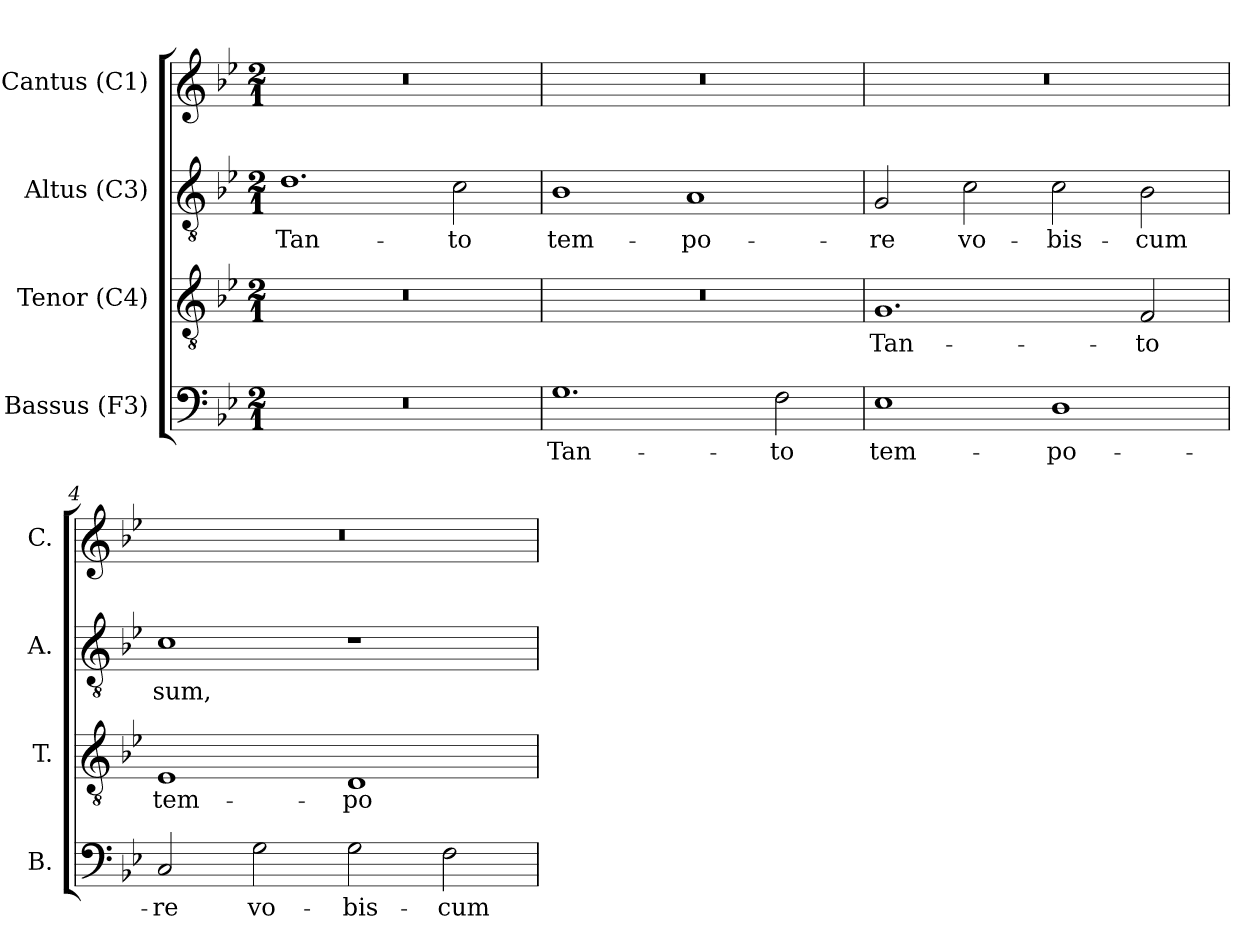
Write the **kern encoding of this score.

**kern	**text	**kern	**text	**kern	**text	**kern
*part4	*part4	*part3	*part3	*part2	*part2	*part1
*staff4	*staff4	*staff3	*staff3	*staff2	*staff2	*staff1
*I"Bassus (F3)	*	*I"Tenor (C4)	*	*I"Altus (C3)	*	*I"Cantus (C1)
*I'B.	*	*I'T.	*	*I'A.	*	*I'C.
!!LO:PB:g=z
*clefF4	*	*clefGv2	*	*clefGv2	*	*clefG2
*	*	*ITrd7c12	*	*ITrd7c12	*	*
*k[b-e-]	*	*k[b-e-]	*	*k[b-e-]	*	*k[b-e-]
*B-:	*	*B-:	*	*B-:	*	*B-:
*M2/1	*	*M2/1	*	*M2/1	*	*M2/1
=1	=1	=1	=1	=1	=1	=1
!LO:N:vis=1	!	!LO:N:vis=1	!	!	!	!
!	!	!	!	!	!LO:LY:b:color=#000000	!LO:N:vis=1
0r	.	0r	.	1.Di	Tan-	0r
!	!	!	!	!	!LO:LY:b:color=#000000	!
.	.	.	.	2Ci\	-to	.
=2	=2	=2	=2	=2	=2	=2
!	!LO:LY:b:color=#000000	!LO:N:vis=1	!	!	!	!
!	!	!	!	!	!LO:LY:b:color=#000000	!LO:N:vis=1
1.Gi	Tan-	0r	.	1BB-i	tem-	0r
!	!	!	!	!	!LO:LY:b:color=#000000	!
.	.	.	.	1AAi	-po-	.
!	!LO:LY:b:color=#000000	!	!	!	!	!
2Fi\	-to	.	.	.	.	.
=3	=3	=3	=3	=3	=3	=3
!	!LO:LY:b:color=#000000	!	!	!	!	!
!	!	!	!LO:LY:b:color=#000000	!	!	!
!	!	!	!	!	!LO:LY:b:color=#000000	!LO:N:vis=1
1E-i	tem-	1.GGi	Tan-	2GGi/	-re	0r
!	!	!	!	!	!LO:LY:b:color=#000000	!
.	.	.	.	2Ci\	vo-	.
!	!LO:LY:b:color=#000000	!	!	!	!	!
!	!	!	!	!	!LO:LY:b:color=#000000	!
1Di	-po-	.	.	2Ci\	-bis-	.
!	!	!	!LO:LY:b:color=#000000	!	!	!
!	!	!	!	!	!LO:LY:b:color=#000000	!
.	.	2FFi/	-to	2BB-i\	-cum	.
=4	=4	=4	=4	=4	=4	=4
!	!LO:LY:b:color=#000000	!	!	!	!	!
!	!	!	!LO:LY:b:color=#000000	!	!	!
!	!	!	!	!	!LO:LY:b:color=#000000	!LO:N:vis=1
2Ci/	-re	1EE-i	tem-	1Ci	sum,	0r
!	!LO:LY:b:color=#000000	!	!	!	!	!
2Gi\	vo-	.	.	.	.	.
!	!LO:LY:b:color=#000000	!	!	!	!	!
!	!	!	!LO:LY:b:color=#000000	!	!	!
2Gi\	-bis-	1DDi	-po-	1r	.	.
!	!LO:LY:b:color=#000000	!	!	!	!	!
2Fi\	-cum	.	.	.	.	.
=	=	=	=	=	=	=
*-	*-	*-	*-	*-	*-	*-
